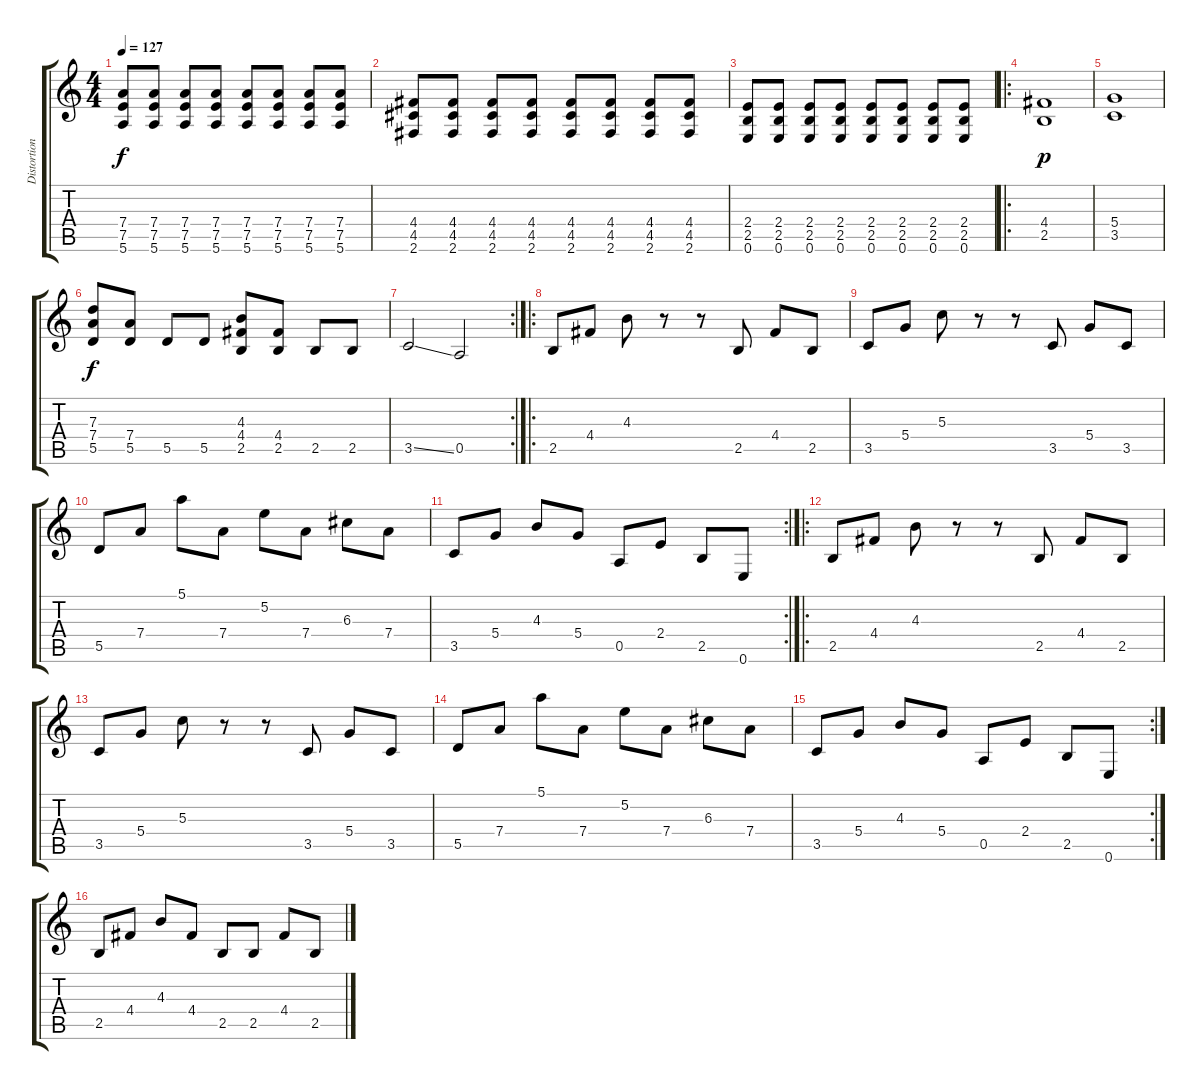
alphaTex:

\track ("Distortion R" "Distortion") {instrument distortionguitar}
\staff {score tabs}
\tuning (E4 B3 G3 D3 A2 E2) {hide}
\ts (4 4)
\tempo 127
\clef g2
\ks c
(7.4 7.5 5.6).8{dy f} (7.4 7.5 5.6).8 (7.4 7.5 5.6).8 (7.4 7.5 5.6).8 (7.4 7.5 5.6).8 (7.4 7.5 5.6).8 (7.4 7.5 5.6).8 (7.4 7.5 5.6).8 |
(4.4 4.5 2.6).8 (4.4 4.5 2.6).8 (4.4 4.5 2.6).8 (4.4 4.5 2.6).8 (4.4 4.5 2.6).8 (4.4 4.5 2.6).8 (4.4 4.5 2.6).8 (4.4 4.5 2.6).8 |
(2.4 2.5 0.6).8 (2.4 2.5 0.6).8 (2.4 2.5 0.6).8 (2.4 2.5 0.6).8 (2.4 2.5 0.6).8 (2.4 2.5 0.6).8 (2.4 2.5 0.6).8 (2.4 2.5 0.6).8 |
\ro
(4.4 2.5).1{dy p} |
(5.4 3.5).1 |
(7.3 7.4 5.5).8{dy f} (7.4 5.5).8 5.5.8 5.5.8 (4.3 4.4 2.5).8 (4.4 2.5).8 2.5.8 2.5.8 |
\rc 2
3.5{ss}.2 0.5.2 |
\ro
2.5.8 4.4.8 4.3.8 r.8 r.8 2.5.8 4.4.8 2.5.8 |
3.5.8 5.4.8 5.3.8 r.8 r.8 3.5.8 5.4.8 3.5.8 |
5.5.8 7.4.8 5.1.8 7.4.8 5.2.8 7.4.8 6.3.8 7.4.8 |
\rc 2
3.5.8 5.4.8 4.3.8 5.4.8 0.5.8 2.4.8 2.5.8 0.6.8 |
\ro
2.5.8 4.4.8 4.3.8 r.8 r.8 2.5.8 4.4.8 2.5.8 |
3.5.8 5.4.8 5.3.8 r.8 r.8 3.5.8 5.4.8 3.5.8 |
5.5.8 7.4.8 5.1.8 7.4.8 5.2.8 7.4.8 6.3.8 7.4.8 |
\rc 2
3.5.8 5.4.8 4.3.8 5.4.8 0.5.8 2.4.8 2.5.8 0.6.8 |
2.5.8 4.4.8 4.3.8 4.4.8 2.5.8 2.5.8 4.4.8 2.5.8
